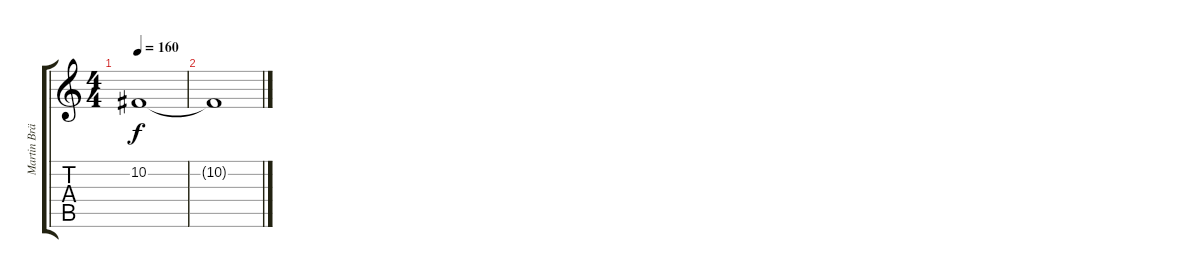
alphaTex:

\track ("Martin Brändström" "Martin Brä") {instrument brightacousticpiano}
\staff {score tabs}
\tuning (Db4 Ab3 E3 B2 Gb2 Db2) {hide}
\ts (4 4)
\tempo 160
\clef g2
\ks c
10.2{t}.1{dy f} |
10.2{t}.1
